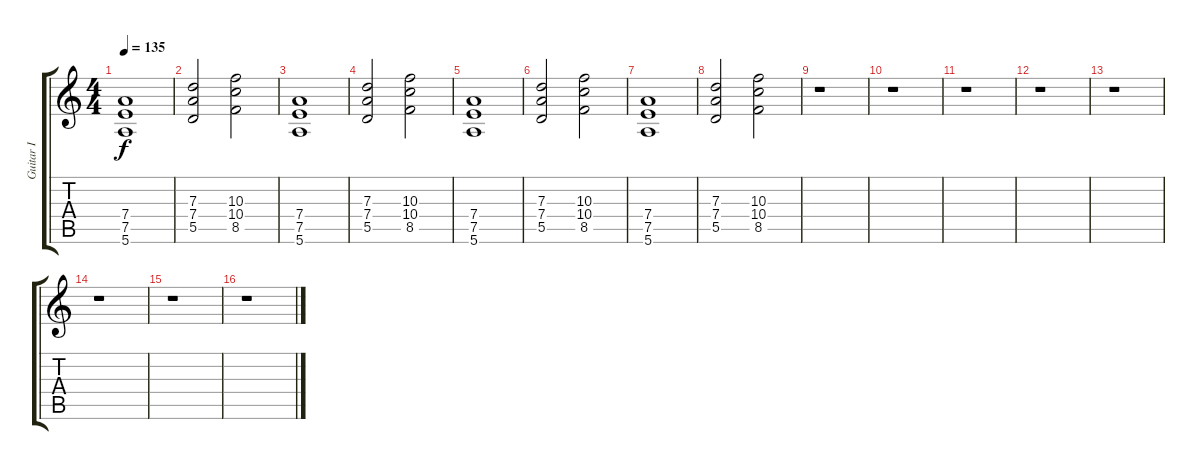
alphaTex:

\track ("Guitar I" "Guitar I") {instrument distortionguitar}
\staff {score tabs}
\tuning (E4 B3 G3 D3 A2 E2) {hide}
\ts (4 4)
\tempo 135
\clef g2
\ks c
(7.4 7.5 5.6).1{dy f} |
(7.3 7.4 5.5).2 (10.3 10.4 8.5).2 |
(7.4 7.5 5.6).1 |
(7.3 7.4 5.5).2 (10.3 10.4 8.5).2 |
(7.4 7.5 5.6).1 |
(7.3 7.4 5.5).2 (10.3 10.4 8.5).2 |
(7.4 7.5 5.6).1 |
(7.3 7.4 5.5).2 (10.3 10.4 8.5).2 |
r.1 |
r.1 |
r.1 |
r.1 |
r.1 |
r.1 |
r.1 |
r.1
